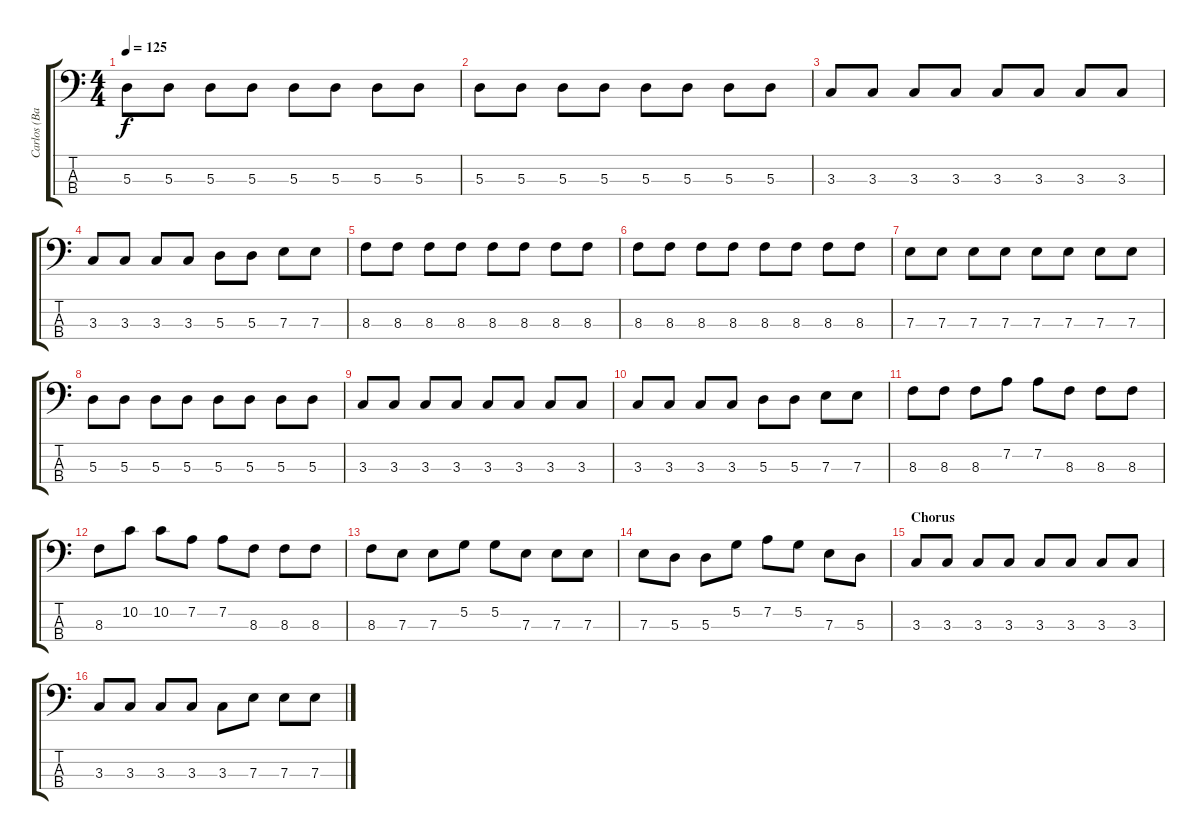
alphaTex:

\track ("Carlos (Bass)" "Carlos (Ba") {instrument electricbasspick}
\staff {score tabs}
\tuning (G2 D2 A1 D1) {hide}
\ts (4 4)
\tempo 125
\clef f4
\ks c
5.3.8{dy f} 5.3.8 5.3.8 5.3.8 5.3.8 5.3.8 5.3.8 5.3.8 |
5.3.8 5.3.8 5.3.8 5.3.8 5.3.8 5.3.8 5.3.8 5.3.8 |
3.3.8 3.3.8 3.3.8 3.3.8 3.3.8 3.3.8 3.3.8 3.3.8 |
3.3.8 3.3.8 3.3.8 3.3.8 5.3.8 5.3.8 7.3.8 7.3.8 |
8.3.8 8.3.8 8.3.8 8.3.8 8.3.8 8.3.8 8.3.8 8.3.8 |
8.3.8 8.3.8 8.3.8 8.3.8 8.3.8 8.3.8 8.3.8 8.3.8 |
7.3.8 7.3.8 7.3.8 7.3.8 7.3.8 7.3.8 7.3.8 7.3.8 |
5.3.8 5.3.8 5.3.8 5.3.8 5.3.8 5.3.8 5.3.8 5.3.8 |
3.3.8 3.3.8 3.3.8 3.3.8 3.3.8 3.3.8 3.3.8 3.3.8 |
3.3.8 3.3.8 3.3.8 3.3.8 5.3.8 5.3.8 7.3.8 7.3.8 |
8.3.8 8.3.8 8.3.8 7.2.8 7.2.8 8.3.8 8.3.8 8.3.8 |
8.3.8 10.2.8 10.2.8 7.2.8 7.2.8 8.3.8 8.3.8 8.3.8 |
8.3.8 7.3.8 7.3.8 5.2.8 5.2.8 7.3.8 7.3.8 7.3.8 |
7.3.8 5.3.8 5.3.8 5.2.8 7.2.8 5.2.8 7.3.8 5.3.8 |
\section ("" "Chorus")
3.3.8 3.3.8 3.3.8 3.3.8 3.3.8 3.3.8 3.3.8 3.3.8 |
3.3.8 3.3.8 3.3.8 3.3.8 3.3.8 7.3.8 7.3.8 7.3.8
